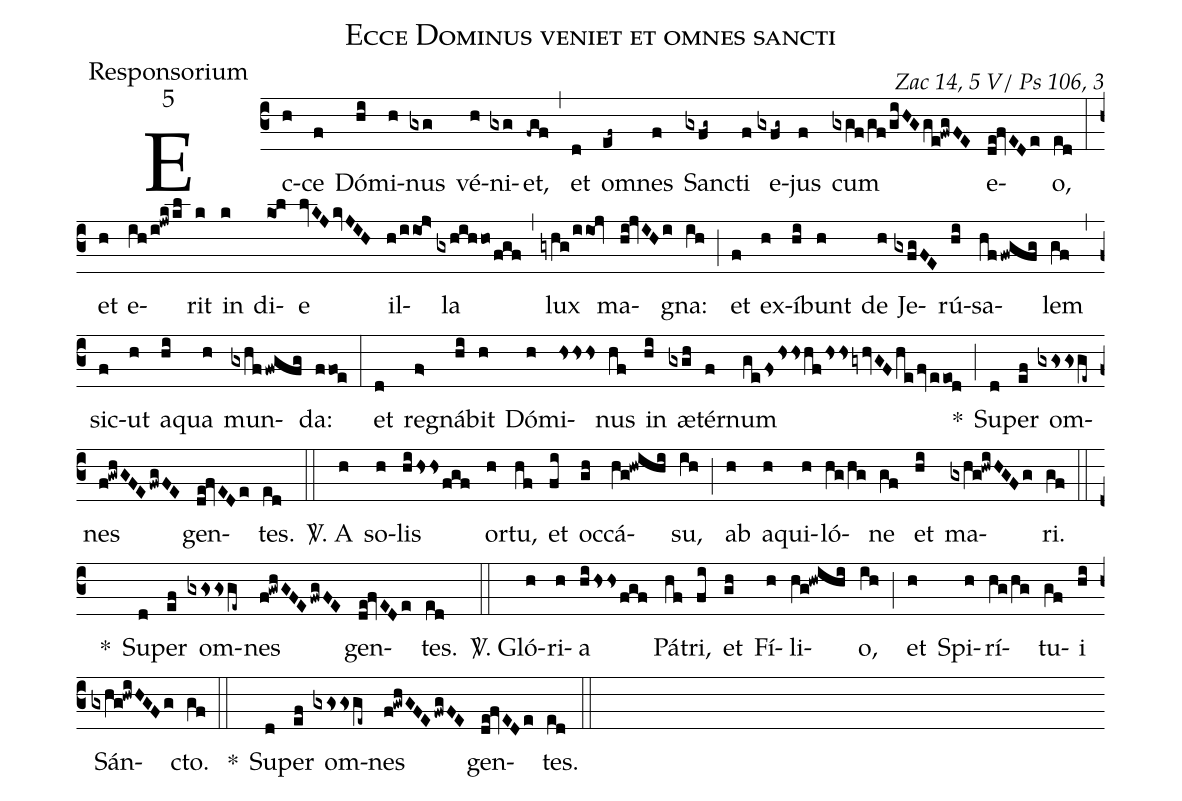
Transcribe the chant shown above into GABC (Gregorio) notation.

name:Ecce Dominus veniet et omnes sancti;
office-part:Responsorium;
mode:5;
commentary:Zac 14, 5 V/ Ps 106, 3;
%%
(c3)Ec(h)ce(f) Dó(hi)mi(h)nus(gxg) vé(h)ni(gxg)et,(-fgf) (,) et(d) om(ef~)nes(f) Sanc(gxfg~)ti(f) e(gxfg~)jus(f) cum(gxgf/gf/giHGge!fwgFE) e(de!fvEDe)o,(ed) (:) et(h) e(ih/i!jwkkl)rit(k) in(k) di(ko!l)e(lvKJkvJIH) il(h/iio!j>)la(gxhihho/fgf) (,) lux(gyhg/iioj) ma(hi!jvIHi)gna:(ih) (;) et(f) ex(h)í(hi)bunt(h) de(h) Je(gxfgFE)rú(hi)sa(hf/fwgfg)lem(gf) (,) sic(f)ut(h) a(hi)qua(h) mun(gxhf/fwgfg)da:(ffoe) (:) et(d) re(f>)gná(hi)bit(h) Dó(h)mi(hsss)nus(hf) in(hi) æ(gxgh)tér(f)num(gefshsshfhssgyhvGFhe/fv/eeod) *(;) Su(d)per(ef) om(gxgssge~)nes(f!gwhGFE/fwgFE) gen(de!fvEDe)tes.(ed) (::)

<sp>V/</sp>. A(h) so(h)lis(hi/hssfgf) or(h)tu,(hf) et(fi) oc(gh)cá(hg!hwihi)su,(ih) (;) ab(h) a(h)qui(h)ló(hg/hg)ne(gf) et(hi) ma(gxhg!hwiHGFg)ri.(gf) (::)
*() Su(d)per(ef) om(gxgssge~)nes(f!gwhGFE/fwgFE) gen(de!fvEDe)tes.(ed) (::)

<sp>V/</sp>. Gló(h)ri(h)a(hi/hss/fgf) Pá(hf)tri,(fi) et(gh) Fí(h)li(hg!hwihi)o,(ih) (;) et(h) Spi(h)rí(hg/hg)tu(gf)i(hi) Sán(gxhg!hwiHGFg)cto.(gf) (::)
*() Su(d)per(ef) om(gxgssge~)nes(f!gwhGFE/fwgFE) gen(de!fvEDe)tes.(ed) (::)
